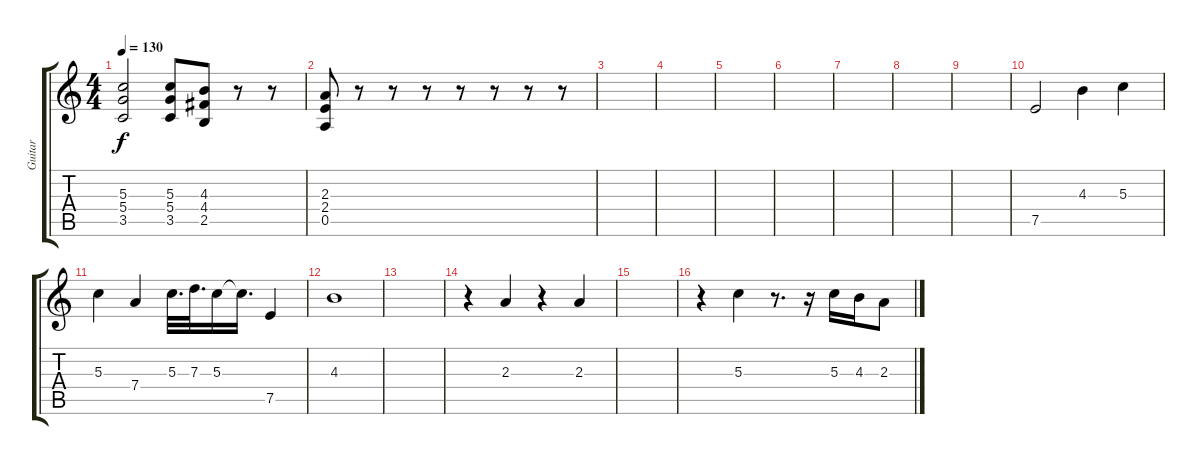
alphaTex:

\track ("Guitar" "Guitar") {instrument distortionguitar}
\staff {score tabs}
\tuning (E4 B3 G3 D3 A2 E2) {hide}
\ts (4 4)
\tempo 130
\clef g2
\ks c
(5.3 5.4 3.5).2{dy f} (5.3 5.4 3.5).8 (4.3 4.4 2.5).8 r.8 r.8 |
(2.3 2.4 0.5).8 r.8 r.8 r.8 r.8 r.8 r.8 r.8 |
|
|
|
|
|
|
|
7.5.2{instrument acousticguitarsteel} 4.3.4 5.3.4 |
5.3.4 7.4.4 5.3.32{d} 7.3.32{d} 5.3.16 5.3{t}.16{d} 7.5.4 |
4.3.1 |
|
r.4 2.3.4 r.4 2.3.4 |
|
r.4 5.3.4 r.8{d} r.16 5.3.16 4.3.16 2.3.8
